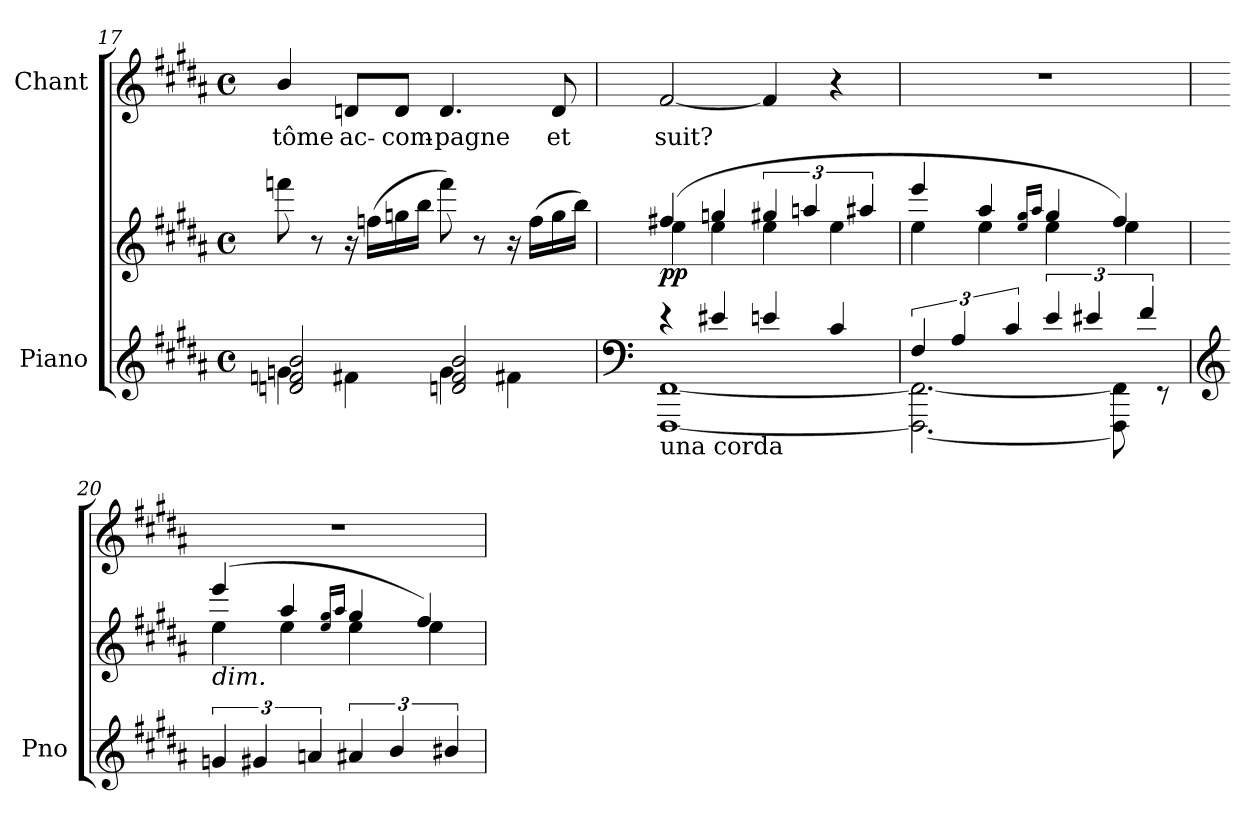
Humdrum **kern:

**kern	**kern	**dynam	**kern	**text
*part2	*part2	*part2	*part1	*part1
*staff3	*staff2	*staff2/3	*staff1	*staff1
*I"Piano	*	*	*I"Chant	*
*I'Pno	*	*	*	*
*clefG2	*clefG2	*	*clefG2	*
*k[f#c#g#d#a#]	*k[f#c#g#d#a#]	*	*k[f#c#g#d#a#]	*
*M4/4	*M4/4	*	*M4/4	*
*met(c)	*met(c)	*	*met(c)	*
=17	=17	=17	=17	=17
*^	*	*	*	*
4gn\	2dn/ 2fn/ 2b/	8fffn\	.	4b/	-tôme
.	.	8r	.	.	.
4f#X\	.	16r	.	8dn/L	ac-
.	.	(16ffn\LL	.	.	.
.	.	16ggn\	.	8d/J	-com-
.	.	16bb\JJ	.	.	.
4g\	2dn/ 2f#/ 2b/	8fff\)	.	4.d/	-pagne
.	.	8r	.	.	.
4f#X\	.	16r	.	.	.
.	.	(16ff\LL	.	.	.
.	.	16gg\	.	8d/	et
.	.	16bb\JJ)	.	.	.
=18	=18	=18	=18	=18	=18
*clefF4	*	*	*	*	*
*	*	*^	*	*	*
!LO:TX:b:t=una corda	!	!	!	!	!	!
!	!	!	!	!LO:DY:b	!	!
4r	[1FFF# [1FF#	(4ff#X/	4ee\	pp	[2f#/	suit?
4e#X/	.	4ggn/	4ee\	.	.	.
4en/	.	6gg#X/	4ee\	.	4f#/]	.
.	.	6aan/	.	.	.	.
4c#/	.	.	4ee\	.	4r	.
.	.	6aa#X/	.	.	.	.
=19	=19	=19	=19	=19	=19	=19
6F#/	2.FFF#\_ 2.FF#\_	4eee/	4ee\	.	1r	.
6A#/	.	.	.	.	.	.
.	.	4aa#/	4ee\	.	.	.
6c#/	.	.	.	.	.	.
.	.	16qee/ 16qgg#/LL	.	.	.	.
.	.	16qaa#/JJ	.	.	.	.
6e/	.	4gg#/	4ee\	.	.	.
6e#X/	.	.	.	.	.	.
.	8FFF#\] 8FF#\]	4ff#/)	4ee\	.	.	.
6f#/	.	.	.	.	.	.
.	8r	.	.	.	.	.
*v	*v	*	*	*	*	*
=20	=20	=20	=20	=20	=20
*clefG2	*	*	*	*	*
*^	*	*	*	*	*
!	!	!LO:TX:b:i:t=dim.	!	!	!	!
*v	*v	*	*	*	*	*
6gn/	(4eee/	4ee\	.	1r	.
6g#X/	.	.	.	.	.
.	4aa#/	4ee\	.	.	.
6an/	.	.	.	.	.
.	16qee/ 16qgg#/LL	.	.	.	.
.	16qaa#/JJ	.	.	.	.
6a#X/	4gg#/	4ee\	.	.	.
6b/	.	.	.	.	.
.	4ff#/)	4ee\	.	.	.
6b#X/	.	.	.	.	.
*	*v	*v	*	*	*
=	=	=	=	=
*-	*-	*-	*-	*-
